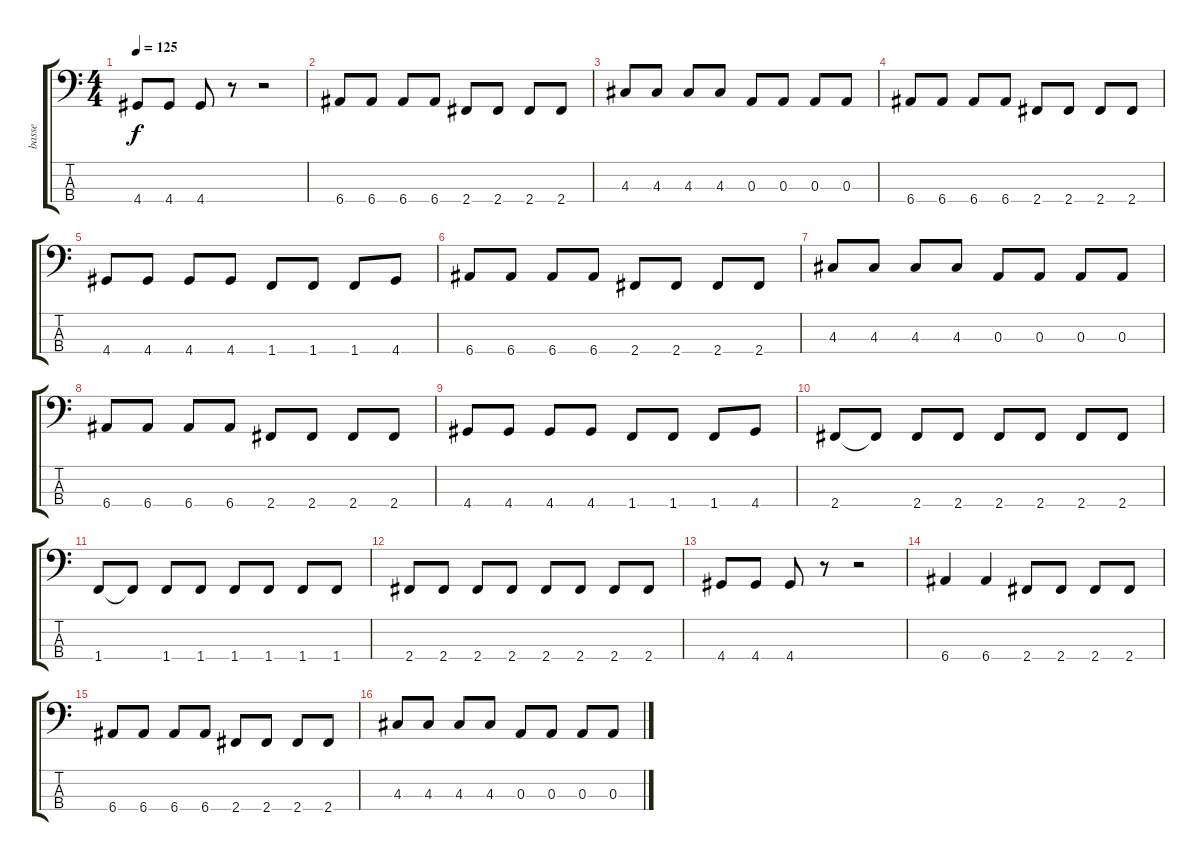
\track ("basse" "basse") {instrument electricbassfinger}
\staff {score tabs}
\tuning (G2 D2 A1 E1) {hide}
\ts (4 4)
\tempo 125
\clef f4
\ks c
4.4.8{dy f} 4.4.8 4.4.8 r.8 r.2 |
6.4.8 6.4.8 6.4.8 6.4.8 2.4.8 2.4.8 2.4.8 2.4.8 |
4.3.8 4.3.8 4.3.8 4.3.8 0.3.8 0.3.8 0.3.8 0.3.8 |
6.4.8 6.4.8 6.4.8 6.4.8 2.4.8 2.4.8 2.4.8 2.4.8 |
4.4.8 4.4.8 4.4.8 4.4.8 1.4.8 1.4.8 1.4.8 4.4.8 |
6.4.8 6.4.8 6.4.8 6.4.8 2.4.8 2.4.8 2.4.8 2.4.8 |
4.3.8 4.3.8 4.3.8 4.3.8 0.3.8 0.3.8 0.3.8 0.3.8 |
6.4.8 6.4.8 6.4.8 6.4.8 2.4.8 2.4.8 2.4.8 2.4.8 |
4.4.8 4.4.8 4.4.8 4.4.8 1.4.8 1.4.8 1.4.8 4.4.8 |
2.4.8 2.4{t}.8 2.4.8 2.4.8 2.4.8 2.4.8 2.4.8 2.4.8 |
1.4.8 1.4{t}.8 1.4.8 1.4.8 1.4.8 1.4.8 1.4.8 1.4.8 |
2.4.8 2.4.8 2.4.8 2.4.8 2.4.8 2.4.8 2.4.8 2.4.8 |
4.4.8 4.4.8 4.4.8 r.8 r.2 |
6.4.4 6.4.4 2.4.8 2.4.8 2.4.8 2.4.8 |
6.4.8 6.4.8 6.4.8 6.4.8 2.4.8 2.4.8 2.4.8 2.4.8 |
4.3.8 4.3.8 4.3.8 4.3.8 0.3.8 0.3.8 0.3.8 0.3.8
